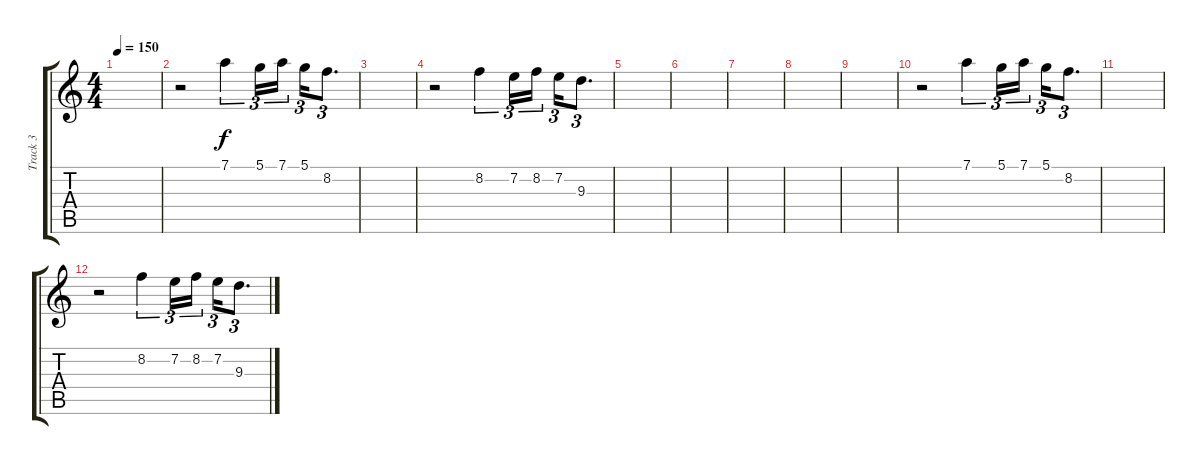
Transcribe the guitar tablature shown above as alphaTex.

\track ("Track 3" "Track 3") {instrument distortionguitar}
\staff {score tabs}
\tuning (D4 A3 F3 C3 G2 D2) {hide}
\ts (4 4)
\tempo 150
\clef g2
\ks c
|
r.2 7.1.4{tu (3 2)} 5.1.16{tu (3 2)} 7.1.16{tu (3 2)} 5.1.16{tu (3 2)} 8.2.8{d tu (3 2)} |
|
r.2 8.2.4{tu (3 2)} 7.2.16{tu (3 2)} 8.2.16{tu (3 2)} 7.2.16{tu (3 2)} 9.3.8{d tu (3 2)} |
|
|
|
|
|
r.2 7.1.4{tu (3 2)} 5.1.16{tu (3 2)} 7.1.16{tu (3 2)} 5.1.16{tu (3 2)} 8.2.8{d tu (3 2)} |
|
r.2 8.2.4{tu (3 2)} 7.2.16{tu (3 2)} 8.2.16{tu (3 2)} 7.2.16{tu (3 2)} 9.3.8{d tu (3 2)}
